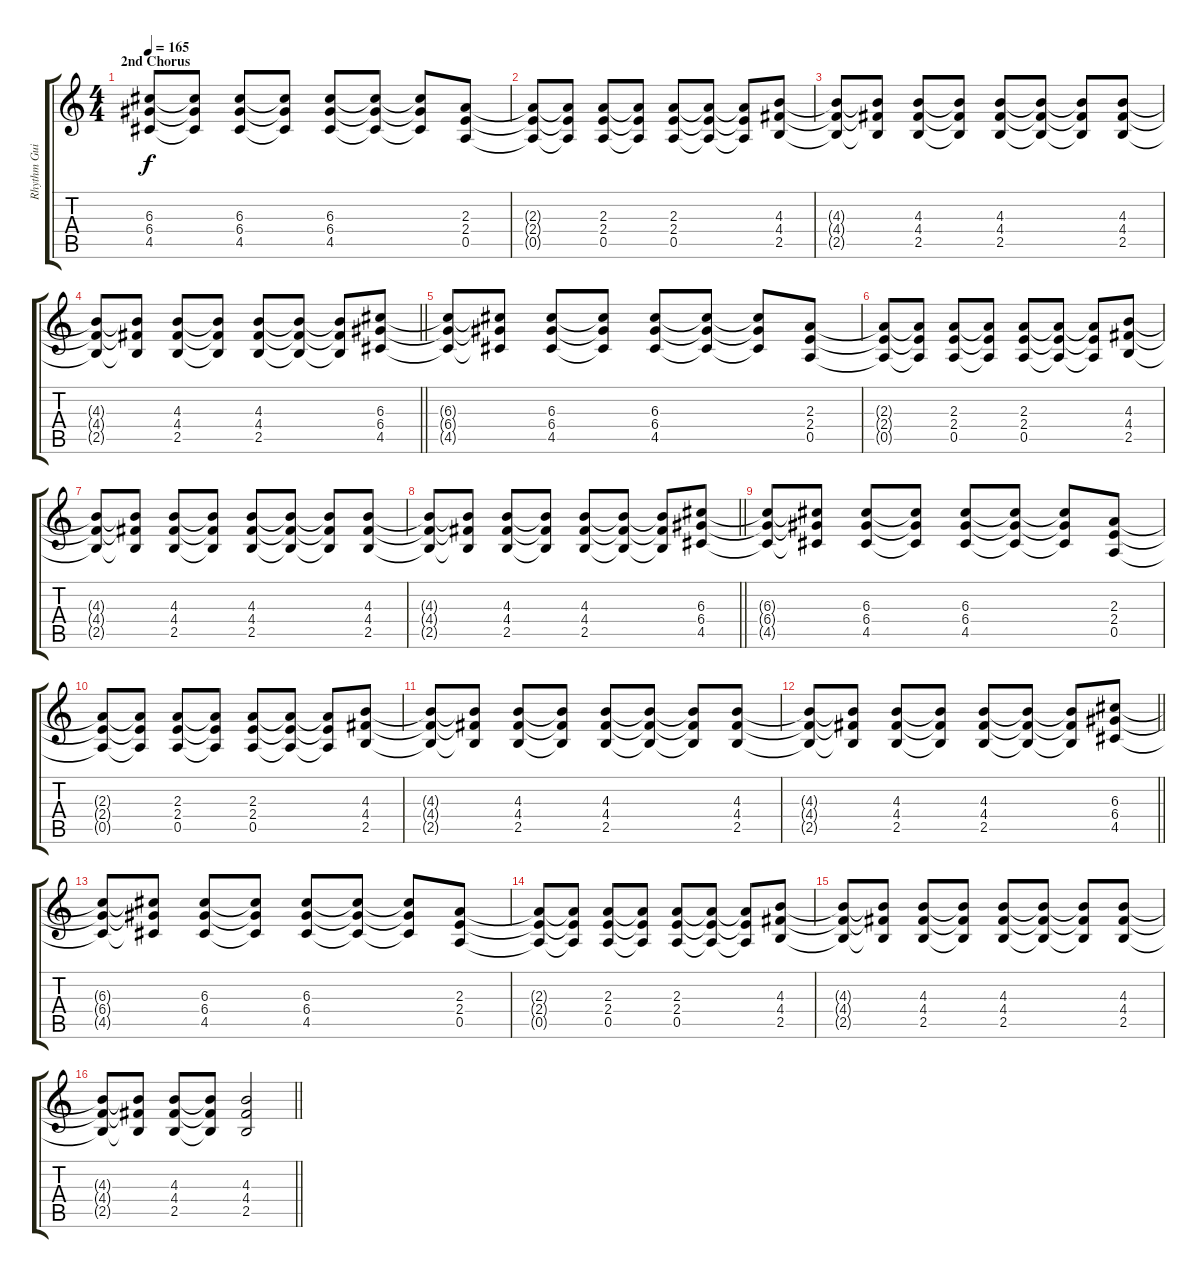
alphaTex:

\track ("Rhythm Guitar" "Rhythm Gui") {instrument overdrivenguitar}
\staff {score tabs}
\tuning (E4 B3 G3 D3 A2 D2) {hide}
\ts (4 4)
\section ("" "2nd Chorus")
\tempo 165
\clef g2
\ks c
(6.3 6.4 4.5).8{dy f} (6.3{t} 6.4{t} 4.5{t}).8 (6.3 6.4 4.5).8 (6.3{t} 6.4{t} 4.5{t}).8 (6.3 6.4 4.5).8 (6.3{t} 6.4{t} 4.5{t}).8 (6.3{t} 6.4{t} 4.5{t}).8 (2.3 2.4 0.5).8 |
(2.3{t} 2.4{t} 0.5{t}).8 (2.3{t} 2.4{t} 0.5{t}).8 (2.3 2.4 0.5).8 (2.3{t} 2.4{t} 0.5{t}).8 (2.3 2.4 0.5).8 (2.3{t} 2.4{t} 0.5{t}).8 (2.3{t} 2.4{t} 0.5{t}).8 (4.3 4.4 2.5).8 |
(4.3{t} 4.4{t} 2.5{t}).8 (4.3{t} 4.4{t} 2.5{t}).8 (4.3 4.4 2.5).8 (4.3{t} 4.4{t} 2.5{t}).8 (4.3 4.4 2.5).8 (4.3{t} 4.4{t} 2.5{t}).8 (4.3{t} 4.4{t} 2.5{t}).8 (4.3 4.4 2.5).8 |
\barLineRight lightlight
(4.3{t} 4.4{t} 2.5{t}).8 (4.3{t} 4.4{t} 2.5{t}).8 (4.3 4.4 2.5).8 (4.3{t} 4.4{t} 2.5{t}).8 (4.3 4.4 2.5).8 (4.3{t} 4.4{t} 2.5{t}).8 (4.3{t} 4.4{t} 2.5{t}).8 (6.3 6.4 4.5).8 |
(6.3{t} 6.4{t} 4.5{t}).8 (6.3{t} 6.4{t} 4.5{t}).8 (6.3 6.4 4.5).8 (6.3{t} 6.4{t} 4.5{t}).8 (6.3 6.4 4.5).8 (6.3{t} 6.4{t} 4.5{t}).8 (6.3{t} 6.4{t} 4.5{t}).8 (2.3 2.4 0.5).8 |
(2.3{t} 2.4{t} 0.5{t}).8 (2.3{t} 2.4{t} 0.5{t}).8 (2.3 2.4 0.5).8 (2.3{t} 2.4{t} 0.5{t}).8 (2.3 2.4 0.5).8 (2.3{t} 2.4{t} 0.5{t}).8 (2.3{t} 2.4{t} 0.5{t}).8 (4.3 4.4 2.5).8 |
(4.3{t} 4.4{t} 2.5{t}).8 (4.3{t} 4.4{t} 2.5{t}).8 (4.3 4.4 2.5).8 (4.3{t} 4.4{t} 2.5{t}).8 (4.3 4.4 2.5).8 (4.3{t} 4.4{t} 2.5{t}).8 (4.3{t} 4.4{t} 2.5{t}).8 (4.3 4.4 2.5).8 |
\barLineRight lightlight
(4.3{t} 4.4{t} 2.5{t}).8 (4.3{t} 4.4{t} 2.5{t}).8 (4.3 4.4 2.5).8 (4.3{t} 4.4{t} 2.5{t}).8 (4.3 4.4 2.5).8 (4.3{t} 4.4{t} 2.5{t}).8 (4.3{t} 4.4{t} 2.5{t}).8 (6.3 6.4 4.5).8 |
(6.3{t} 6.4{t} 4.5{t}).8 (6.3{t} 6.4{t} 4.5{t}).8 (6.3 6.4 4.5).8 (6.3{t} 6.4{t} 4.5{t}).8 (6.3 6.4 4.5).8 (6.3{t} 6.4{t} 4.5{t}).8 (6.3{t} 6.4{t} 4.5{t}).8 (2.3 2.4 0.5).8 |
(2.3{t} 2.4{t} 0.5{t}).8 (2.3{t} 2.4{t} 0.5{t}).8 (2.3 2.4 0.5).8 (2.3{t} 2.4{t} 0.5{t}).8 (2.3 2.4 0.5).8 (2.3{t} 2.4{t} 0.5{t}).8 (2.3{t} 2.4{t} 0.5{t}).8 (4.3 4.4 2.5).8 |
(4.3{t} 4.4{t} 2.5{t}).8 (4.3{t} 4.4{t} 2.5{t}).8 (4.3 4.4 2.5).8 (4.3{t} 4.4{t} 2.5{t}).8 (4.3 4.4 2.5).8 (4.3{t} 4.4{t} 2.5{t}).8 (4.3{t} 4.4{t} 2.5{t}).8 (4.3 4.4 2.5).8 |
\barLineRight lightlight
(4.3{t} 4.4{t} 2.5{t}).8 (4.3{t} 4.4{t} 2.5{t}).8 (4.3 4.4 2.5).8 (4.3{t} 4.4{t} 2.5{t}).8 (4.3 4.4 2.5).8 (4.3{t} 4.4{t} 2.5{t}).8 (4.3{t} 4.4{t} 2.5{t}).8 (6.3 6.4 4.5).8 |
(6.3{t} 6.4{t} 4.5{t}).8 (6.3{t} 6.4{t} 4.5{t}).8 (6.3 6.4 4.5).8 (6.3{t} 6.4{t} 4.5{t}).8 (6.3 6.4 4.5).8 (6.3{t} 6.4{t} 4.5{t}).8 (6.3{t} 6.4{t} 4.5{t}).8 (2.3 2.4 0.5).8 |
(2.3{t} 2.4{t} 0.5{t}).8 (2.3{t} 2.4{t} 0.5{t}).8 (2.3 2.4 0.5).8 (2.3{t} 2.4{t} 0.5{t}).8 (2.3 2.4 0.5).8 (2.3{t} 2.4{t} 0.5{t}).8 (2.3{t} 2.4{t} 0.5{t}).8 (4.3 4.4 2.5).8 |
(4.3{t} 4.4{t} 2.5{t}).8 (4.3{t} 4.4{t} 2.5{t}).8 (4.3 4.4 2.5).8 (4.3{t} 4.4{t} 2.5{t}).8 (4.3 4.4 2.5).8 (4.3{t} 4.4{t} 2.5{t}).8 (4.3{t} 4.4{t} 2.5{t}).8 (4.3 4.4 2.5).8 |
\barLineRight lightlight
(4.3{t} 4.4{t} 2.5{t}).8 (4.3{t} 4.4{t} 2.5{t}).8 (4.3 4.4 2.5).8 (4.3{t} 4.4{t} 2.5{t}).8 (4.3 4.4 2.5).2
